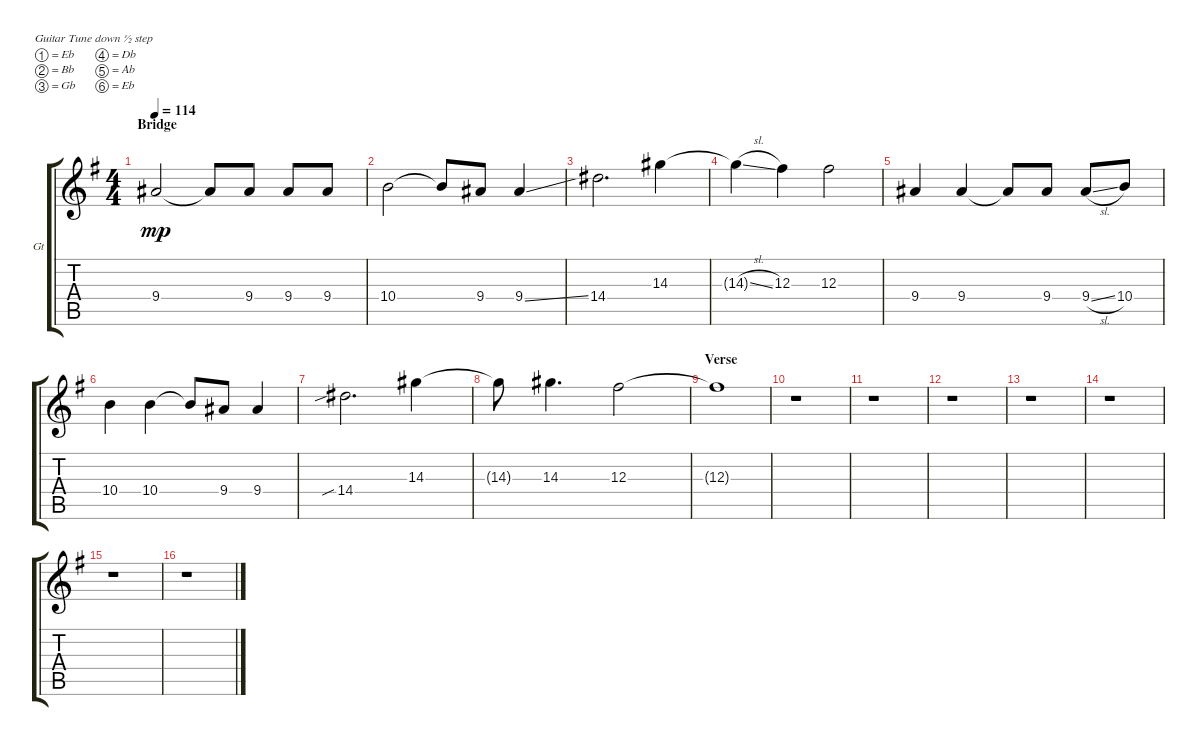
\bracketExtendMode groupsimilarinstruments
\firstSystemTrackNameOrientation horizontal
\otherSystemsTrackNameOrientation horizontal
\track ("Cello arr. for Guitar" "Gt") {instrument cello}
\staff {score tabs}
\tuning (Eb4 Bb3 Gb3 Db3 Ab2 Eb2)
\displaytranspose 12
\ts (4 4)
\section ("" "Bridge")
\tempo 114
\clef g2
\scale
1.05549
\ks g
9.4.2{dy mp} 9.4{t}.8 9.4.8 9.4.8 9.4.8 |
\scale
0.944515 10.4.2 10.4{t}.8 9.4.8 9.4{ss}.4 |
\scale
1.05549 14.4.2{d} 14.3.4 |
\scale
0.944515 14.3{sl t}.4 12.3.4 12.3.2 |
\scale
1.05549 9.4.4 9.4.4 9.4{t}.8 9.4.8 9.4{sl}.8 10.4.8 |
\scale
0.944515 10.4.4 10.4.4 10.4{t}.8 9.4.8 9.4.4 |
\scale
1.05549 14.4{sib}.2{d} 14.3.4 |
\scale
0.944515 14.3{t}.8 14.3.4{d} 12.3.2 |
\section ("" "Verse")
\scale
1.05549 12.3{t}.1 |
\scale
0.944515 r.1 |
\scale
1.05549 r.1 |
\scale
0.944515 r.1 |
\scale
1.05549 r.1 |
\scale
0.944515 r.1 |
\scale
1.05549 r.1 |
\scale
0.944515 r.1
